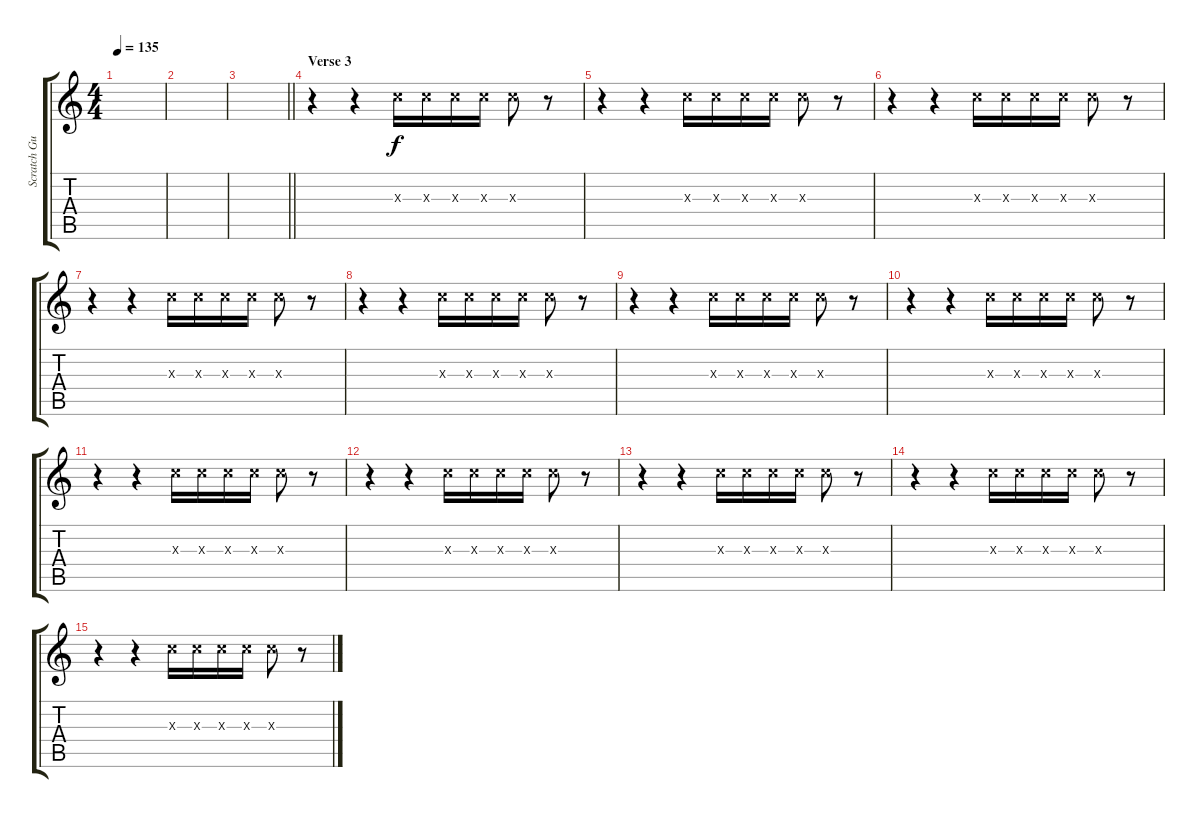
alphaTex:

\track ("Scratch Guitar" "Scratch Gu") {instrument acousticguitarsteel}
\staff {score tabs}
\tuning (E4 B3 G3 D3 A2 E2) {hide}
\ts (4 4)
\tempo 135
\clef g2
\ks c
|
|
\barLineRight lightlight
|
\section ("" "Verse 3")
r.4 r.4 5.3{x}.16 5.3{x}.16 5.3{x}.16 5.3{x}.16 5.3{x}.8 r.8 |
r.4 r.4 5.3{x}.16 5.3{x}.16 5.3{x}.16 5.3{x}.16 5.3{x}.8 r.8 |
r.4 r.4 5.3{x}.16 5.3{x}.16 5.3{x}.16 5.3{x}.16 5.3{x}.8 r.8 |
r.4 r.4 5.3{x}.16 5.3{x}.16 5.3{x}.16 5.3{x}.16 5.3{x}.8 r.8 |
r.4 r.4 5.3{x}.16 5.3{x}.16 5.3{x}.16 5.3{x}.16 5.3{x}.8 r.8 |
r.4 r.4 5.3{x}.16 5.3{x}.16 5.3{x}.16 5.3{x}.16 5.3{x}.8 r.8 |
r.4 r.4 5.3{x}.16 5.3{x}.16 5.3{x}.16 5.3{x}.16 5.3{x}.8 r.8 |
r.4 r.4 5.3{x}.16 5.3{x}.16 5.3{x}.16 5.3{x}.16 5.3{x}.8 r.8 |
r.4 r.4 5.3{x}.16 5.3{x}.16 5.3{x}.16 5.3{x}.16 5.3{x}.8 r.8 |
r.4 r.4 5.3{x}.16 5.3{x}.16 5.3{x}.16 5.3{x}.16 5.3{x}.8 r.8 |
r.4 r.4 5.3{x}.16 5.3{x}.16 5.3{x}.16 5.3{x}.16 5.3{x}.8 r.8 |
r.4 r.4 5.3{x}.16 5.3{x}.16 5.3{x}.16 5.3{x}.16 5.3{x}.8 r.8
